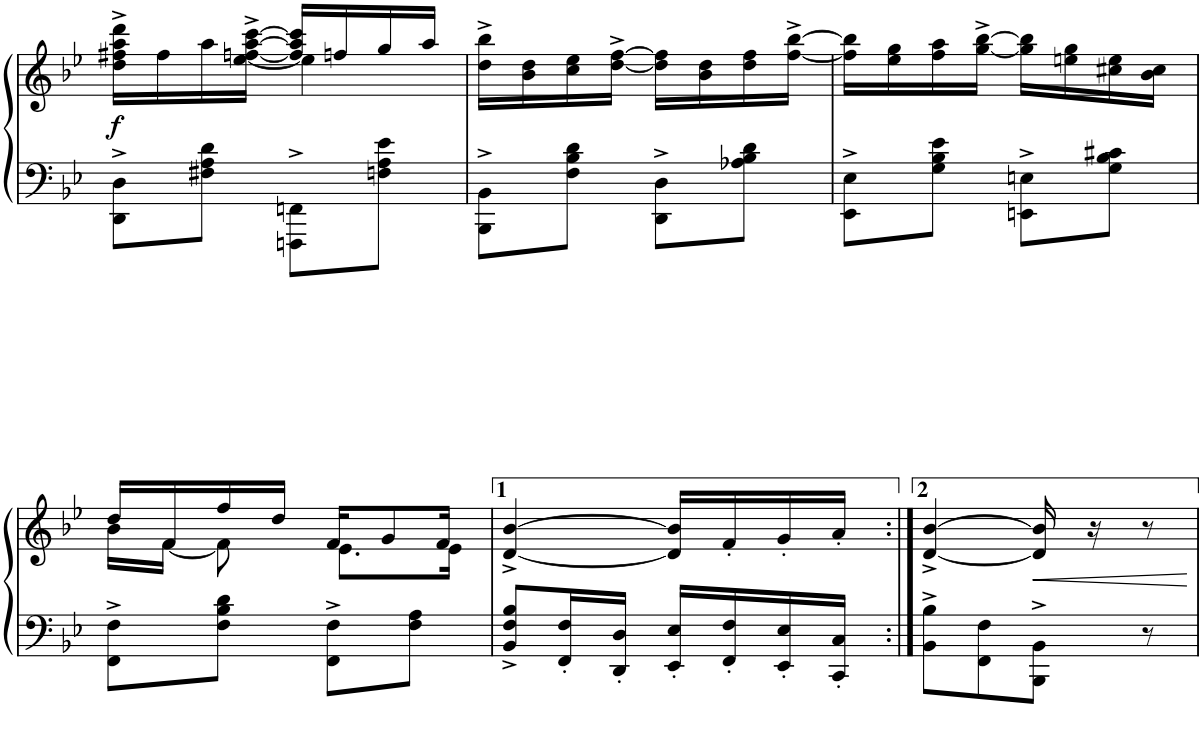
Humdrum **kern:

**kern	**kern	**dynam
*part1	*part1	*part1
*staff2	*staff1	*staff1/2
*I"Piano	*	*
*I'Pno	*	*
!!LO:PB:g=z
*clefF4	*clefG2	*
*k[b-e-]	*k[b-e-]	*
*B-:	*B-:	*
*M2/4	*M2/4	*
=16	=16	=16
*	*^	*
!	!	!	!LO:DY:b
8DD\^ 8D\^L	16dd\^ 16ff#X\^ 16aa\^ 16ddd\^LL	4ryy	f
.	16ff#\	.	.
8F#X\ 8A\ 8d\J	16aa\	.	.
.	[<16ee-\^ [<16ffn\^ [>16aa\^ [>16ccc\^JJ	.	.
8FFFn\^ 8FFn\^L	16ff/] 16aa/] 16ccc/]LL	4ee-\]	.
.	16ffn/	.	.
8Fn\ 8A\ 8e-\J	16gg/	.	.
.	16aa/JJ	.	.
*	*v	*v	*
=17	=17	=17
8BBB-\^ 8BB-\^L	16dd\^ 16bb-\^LL	.
.	16b-\ 16dd\	.
8F\ 8B-\ 8d\J	16cc\ 16ee-\	.
.	[<16dd\^ [>16ff\^JJ	.
8DD\^ 8D\^L	16dd\] 16ff\]LL	.
.	16b-\ 16dd\	.
8A-X\ 8B-\ 8d\J	16dd\ 16ff\	.
.	[<16ff\^ [>16bb-\^JJ	.
=18	=18	=18
8EE-\^ 8E-\^L	16ff\] 16bb-\]LL	.
.	16ee-\ 16gg\	.
8G\ 8B-\ 8e-\J	16ff\ 16aa\	.
.	[<16gg\^ [>16bb-\^JJ	.
8EEn\^ 8En\^L	16gg\] 16bb-\]LL	.
.	16een\ 16gg\	.
8G\ 8B-\ 8c#X\J	16cc#X\ 16ee\	.
.	16b-\ 16cc#\JJ	.
!!LO:LB:g=z
=19	=19	=19
*	*^	*
8FF\^ 8F\^L	16dd/LL	16b-\LL	.
.	16f/	[<16f\JJ	.
8F\ 8B-\ 8d\J	16ff/	8f\]	.
.	16dd/JJ	.	.
8FF\^ 8F\^L	16f/KL	8.e-\L	.
.	8g/	.	.
8F\ 8A\J	.	.	.
.	16f/Jk	16e-\Jk	.
*	*v	*v	*
=20	=20	=20
8BB-/^ 8F/^ 8B-/^L	[<4d/^ [>4b-/^	.
16FF/' 16F/'L	.	.
16DD/' 16D/'JJ	.	.
16EE-/' 16E-/'LL	16d/] 16b-/]LL	.
16FF/' 16F/'	16f'/	.
16EE-/' 16E-/'	16g'/	.
16CC/' 16C/'JJ	16a'/JJ	.
=21:|!	=21:|!	=21:|!
8BB-\^ 8B-\^L	[<4d/^ [>4b-/^	.
8FF\ 8F\	.	.
!	!	!LO:HP:b
8BBB-\^ 8BB-\^J	16d/] 16b-/]	<
.	16r	.
8r	8r	.
.	.	[
=	=	=
*-	*-	*-
